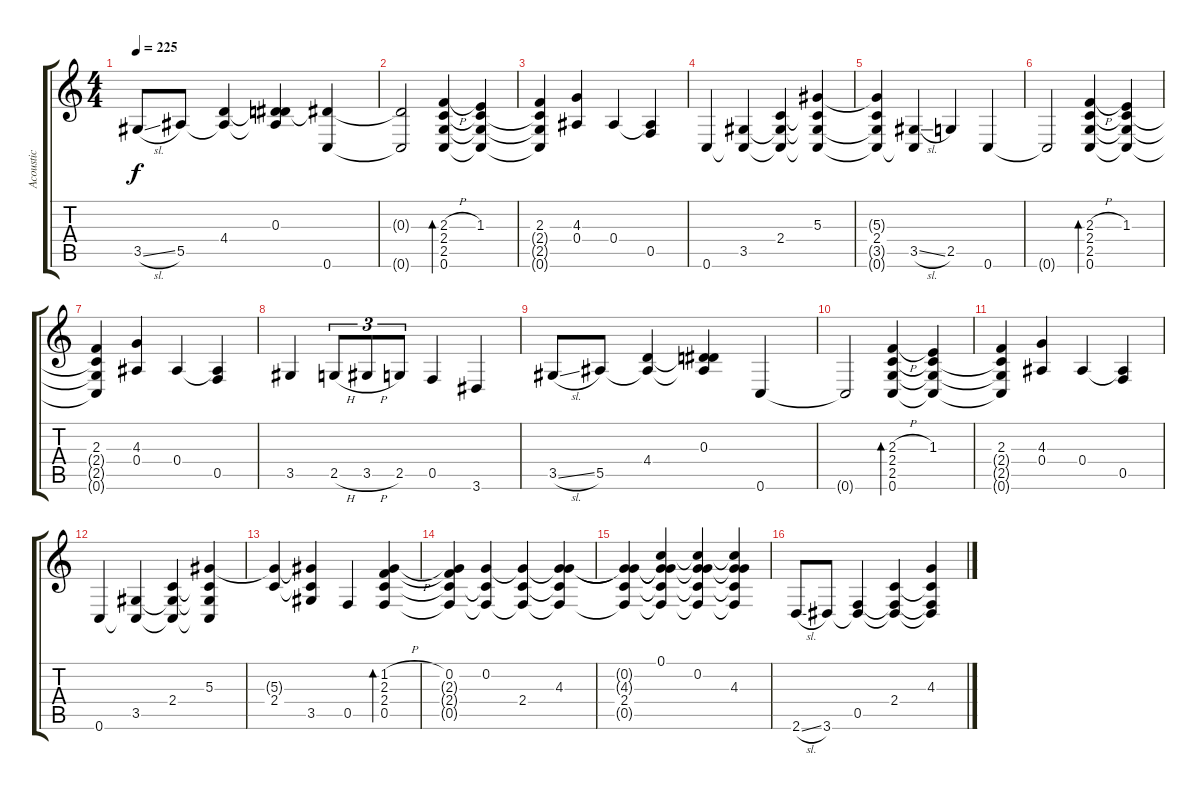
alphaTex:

\track ("Acoustic" "Acoustic") {instrument acousticguitarsteel}
\staff {score tabs}
\tuning (C4 G3 Eb3 Bb2 F2 C2) {hide}
\ts (4 4)
\tempo 225
\clef g2
\ks c
3.5{sl}.8{dy f} 5.5.8 (4.4 5.5{t}).4 (0.3 4.4{t} 5.5{t}).4 (0.3{t} 0.6).4 |
(0.3{t} 0.6{t}).2 (2.3{h} 2.4 2.5 0.6).4{bd 480} (1.3 2.4{t} 2.5{t} 0.6{t}).4 |
(2.3 2.4{t} 2.5{t} 0.6{t}).4 (4.3 0.4).4 0.4.4 (0.4{t} 0.5).4 |
0.6.4 (3.5 0.6{t}).4 (2.4 3.5{t} 0.6{t}).4 (5.3 2.4{t} 3.5{t} 0.6{t}).4 |
(5.3{t} 2.4 3.5{t} 0.6{t}).4 (3.5{sl} 0.6{t}).4 2.5.4 0.6.4 |
0.6{t}.2 (2.3{h} 2.4 2.5 0.6).4{bd 480} (1.3 2.4{t} 2.5{t} 0.6{t}).4 |
(2.3 2.4{t} 2.5{t} 0.6{t}).4 (4.3 0.4).4 0.4.4 (0.4{t} 0.5).4 |
3.5.4 2.5{h}.8{tu (3 2)} 3.5{h}.8{tu (3 2)} 2.5.8{tu (3 2)} 0.5.4 3.6.4 |
3.5{sl}.8 5.5.8 (4.4 5.5{t}).4 (0.3 4.4{t} 5.5{t}).4 0.6.4 |
0.6{t}.2 (2.3{h} 2.4 2.5 0.6).4{bd 480} (1.3 2.4{t} 2.5{t} 0.6{t}).4 |
(2.3 2.4{t} 2.5{t} 0.6{t}).4 (4.3 0.4).4 0.4.4 (0.4{t} 0.5).4 |
0.6.4 (3.5 0.6{t}).4 (2.4 3.5{t} 0.6{t}).4 (5.3 2.4{t} 3.5{t} 0.6{t}).4 |
(5.3{t} 2.4).4 (5.3{t} 2.4{t} 3.5).4 0.5.4 (1.2{h} 2.3 2.4 0.5).4{bd 240} |
(0.2 2.3{t} 2.4{t} 0.5{t}).4 (0.2 2.4{t} 0.5{t}).4 (0.2{t} 2.4 0.5{t}).4 (0.2{t} 4.3 2.4{t} 0.5{t}).4 |
(0.2{t} 4.3{t} 2.4 0.5{t}).4 (0.1 0.2{t} 4.3{t} 2.4{t} 0.5{t}).4 (0.1{t} 0.2 4.3{t} 2.4{t} 0.5{t}).4 (0.1{t} 0.2{t} 4.3 2.4{t} 0.5{t}).4 |
2.6{sl}.8 3.6.8 (0.5 3.6{t}).4 (2.4 0.5{t} 3.6{t}).4 (4.3 2.4{t} 0.5{t} 3.6{t}).4
